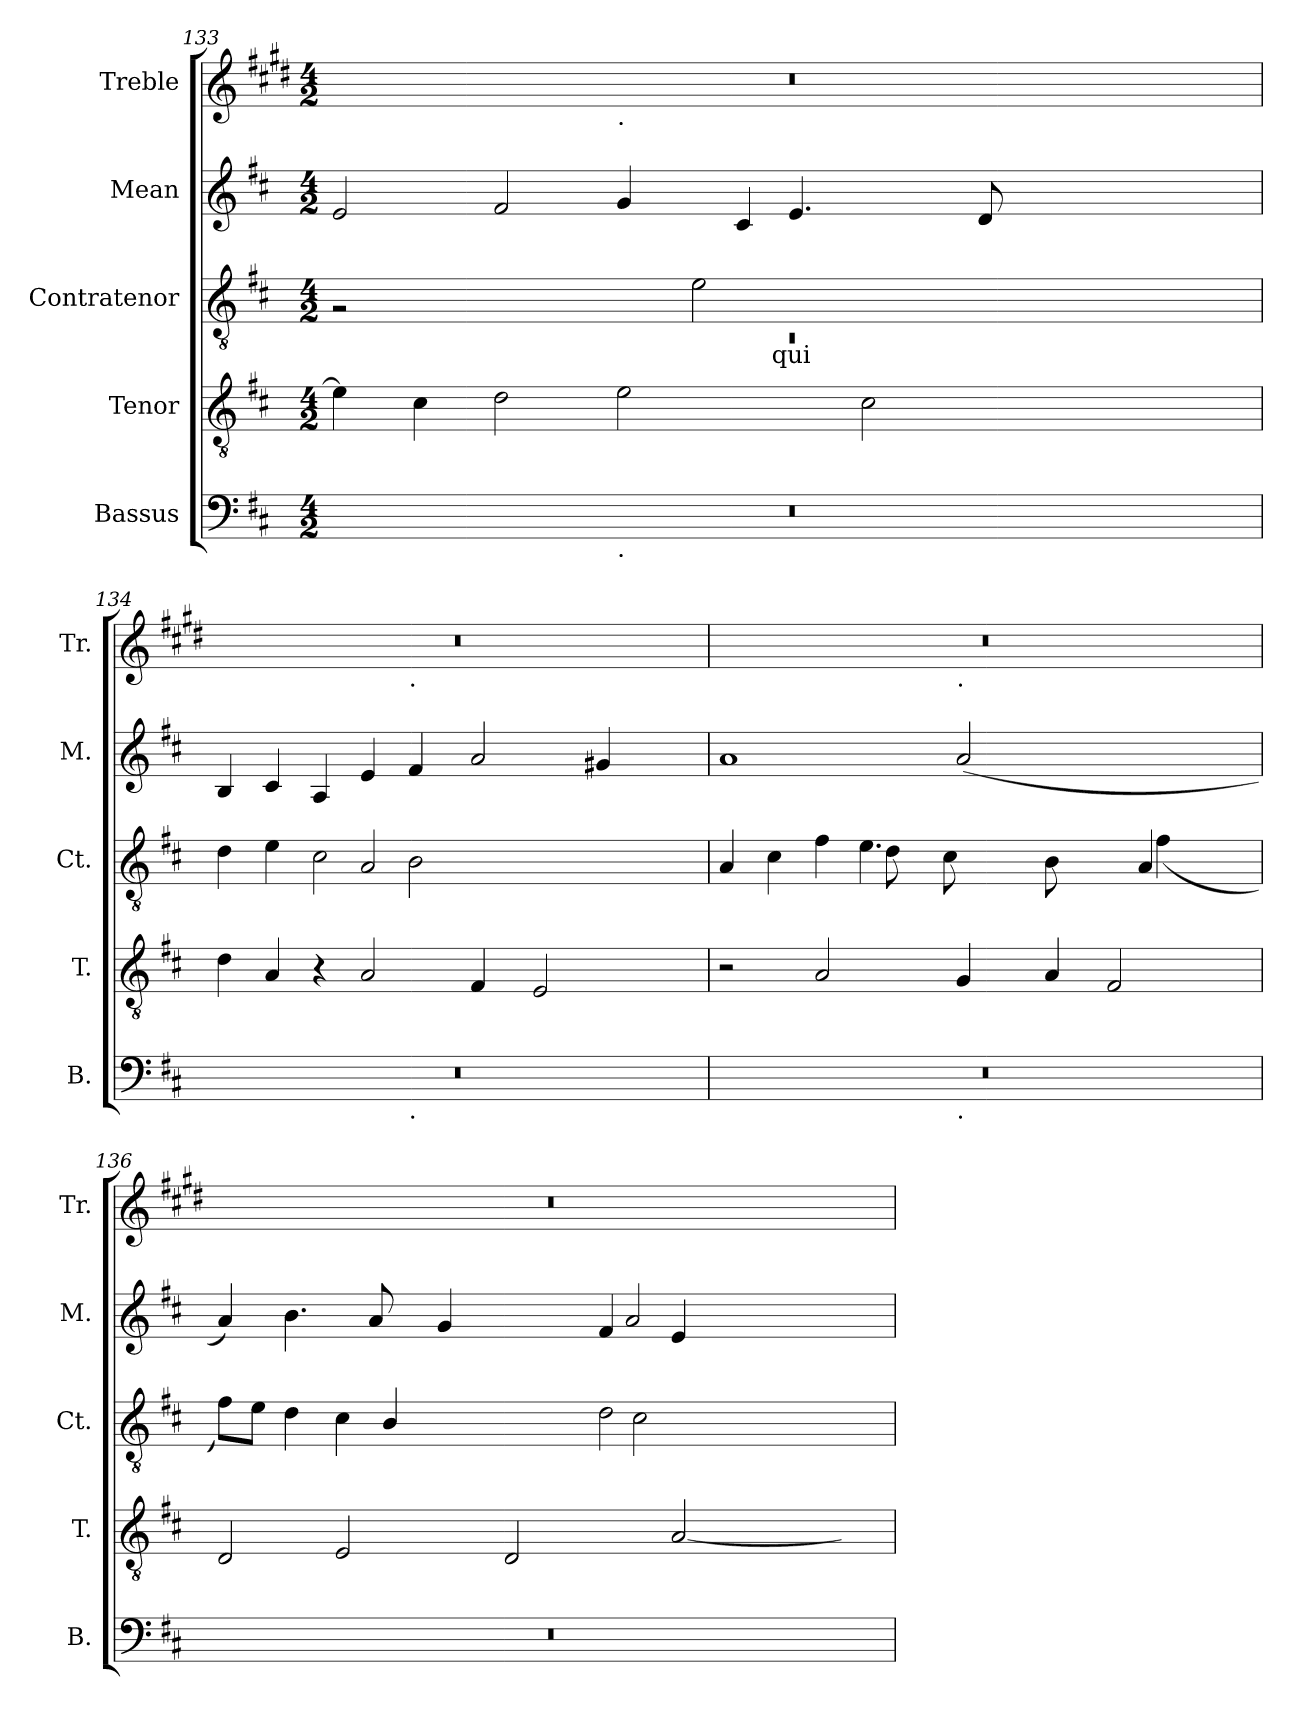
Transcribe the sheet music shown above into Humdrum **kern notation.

**kern	**kern	**kern	**kern	**kern
*part5	*part4	*part3	*part2	*part1
*staff5	*staff4	*staff3	*staff2	*staff1
*I"Bassus	*I"Tenor	*I"Contratenor	*I"Mean	*I"Treble
*I'B.	*I'T.	*I'Ct.	*I'M.	*I'Tr.
*clefF4	*clefGv2	*clefGv2	*clefG2	*clefG2
*ITrd7c12	*	*	*	*ITrd1c2
*k[f#c#]	*k[f#c#]	*k[f#c#]	*k[f#c#]	*k[f#c#]
*D:	*D:	*D:	*D:	*D:
*M4/2	*M4/2	*M4/2	*M4/2	*M4/2
=133	=133	=133	=133	=133
*	*	*^	*	*
!	!	!	!LO:N:vis=1	!	!
*^	*	*^	*^	*^	*^
0r	1ryy	4e\]	1ryy	0rC	2r	1ryy	2e/	4096%5461ryy	0r	1ryy
.	.	4c#\	.	.	.	.	.	.	.	.
.	.	2d\	.	.	2ryy	.	2f#/	.	.	.
!	!	!	!	!	!	!	!	!	!	!LO:TX:b:t=.
!	!LO:TX:b:t=.	!	!	!	!	!	!	!	!	!
.	1ryy	2e\	4ryy	.	8ryy	4ryy	4g/	.	.	1ryy
.	.	.	.	.	32ryy	.	.	.	.	.
.	.	.	.	.	2e\	.	.	.	.	.
.	.	.	16.ryy	.	.	16ryy	4c#/	.	.	.
!	!	!	!	!	!	!LO:TX:b:t=qui	!	!	!	!
.	.	.	.	.	.	2ryy	.	.	.	.
.	.	.	.	.	.	.	.	4.e/	.	.
.	.	.	2ryy	.	.	.	.	.	.	.
.	.	2c#\	.	.	.	.	8ryy	.	.	.
.	.	.	.	.	.	.	32ryy	.	.	.
.	.	.	.	.	4ryy	.	128ryy	.	.	.
.	.	.	.	.	.	.	512ryy	.	.	.
.	.	.	.	.	.	.	2048.ryy	.	.	.
.	.	.	.	.	.	.	4ryy	.	.	.
.	.	.	.	.	.	.	.	8d/	.	.
.	.	.	.	.	.	8.ryy	.	.	.	.
.	.	.	.	.	.	.	.	8ryy	.	.
.	.	.	8ryy	.	.	.	.	.	.	.
.	.	.	.	.	16.ryy	.	.	.	.	.
.	.	.	.	.	.	.	16ryy	.	.	.
.	.	.	.	.	.	.	.	32ryy	.	.
.	.	.	32ryy	.	.	.	.	.	.	.
.	.	.	.	.	.	.	64ryy	.	.	.
.	.	.	.	.	.	.	.	128ryy	.	.
.	.	.	.	.	.	.	256ryy	.	.	.
.	.	.	.	.	.	.	.	512ryy	.	.
.	.	.	.	.	.	.	1024ryy	.	.	.
.	.	.	.	.	.	.	.	2048.ryy	.	.
.	.	.	.	.	.	.	4096ryy	.	.	.
*	*	*	*	*v	*v	*v	*	*	*	*
=134	=134	=134	=134	=134	=134	=134	=134	=134
*	*	*	*	*	*^	*^	*	*
0r	1ryy	4d\	4d\	2.ryy	4B/	1ryy	1ryy	1ryy	0r	1ryy
.	.	4A/	4e\	.	4c#/	.	.	.	.	.
.	.	4r	2c#\	.	4A/	.	.	.	.	.
.	.	2A/	.	2A/	4e/	.	.	.	.	.
!	!	!	!	!	!	!	!	!	!	!LO:TX:b:t=.
!	!LO:TX:b:t=.	!	!	!	!	!	!	!	!	!
.	1ryy	.	2B\	.	4096%341ryy	4f#/	4ryy	2ryy	.	1ryy
.	.	.	.	.	2ryy	.	.	.	.	.
.	.	4F#/	.	2ryy	.	4096%341ryy	2a/	.	.	.
.	.	.	.	.	.	2ryy	.	.	.	.
.	.	2E/	2ryy	.	.	.	.	8ryy	.	.
.	.	.	.	.	4ryy	.	.	.	.	.
.	.	.	.	.	.	.	.	32ryy	.	.
.	.	.	.	.	.	.	.	128ryy	.	.
.	.	.	.	.	.	.	.	512ryy	.	.
.	.	.	.	.	.	.	.	2048.ryy	.	.
.	.	.	.	.	.	.	.	4g#/	.	.
.	.	.	.	4ryy	.	.	4096%341ryy	.	.	.
.	.	.	.	.	8ryy	8ryy	8ryy	.	.	.
.	.	.	.	.	.	.	.	4096%341ryy	.	.
.	.	.	.	.	32ryy	32ryy	32ryy	.	.	.
.	.	.	.	.	128ryy	128ryy	128ryy	.	.	.
.	.	.	.	.	512ryy	512ryy	512ryy	.	.	.
.	.	.	.	.	2048.ryy	2048.ryy	2048.ryy	.	.	.
*	*	*	*	*	*v	*v	*v	*v	*	*
=135	=135	=135	=135	=135	=135	=135	=135
*	*	*	*^	*^	*	*	*
0r	1ryy	2r	4A/	2ryy	1ryy	1ryy	1a	0r	1ryy
.	.	.	4c#\	.	.	.	.	.	.
.	.	2A/	4f#\	8ryy	.	.	.	.	.
.	.	.	.	32ryy	.	.	.	.	.
.	.	.	.	4.e\	.	.	.	.	.
.	.	.	8d\	.	.	.	.	.	.
.	.	.	16.ryy	.	.	.	.	.	.
.	.	.	8c#\	.	.	.	.	.	.
!	!	!	!	!	!	!	!	!	!LO:TX:b:t=.
!	!LO:TX:b:t=.	!	!	!	!	!	!	!	!
.	1ryy	4G/	.	.	4ryy	2ryy	(<2a/	.	1ryy
.	.	.	.	16.ryy	.	.	.	.	.
.	.	.	16.ryy	.	.	.	.	.	.
.	.	.	.	2..ryy	.	.	.	.	.
.	.	.	2ryy	.	.	.	.	.	.
.	.	4A/	.	.	8B\	.	.	.	.
.	.	.	.	.	4ryy	.	.	.	.
.	.	2F#/	.	.	.	8ryy	2ryy	.	.
.	.	.	.	.	4A/	32ryy	.	.	.
.	.	.	.	.	.	(>4f#\	.	.	.
.	.	.	4ryy	.	.	.	.	.	.
.	.	.	.	.	16.ryy	.	.	.	.
.	.	.	.	.	.	16.ryy	.	.	.
.	.	.	16ryy	.	.	.	.	.	.
.	.	.	.	.	32ryy	.	.	.	.
*v	*v	*	*	*	*v	*v	*	*v	*v
!!LO:PB:g=z
=136	=136	=136	=136	=136	=136	=136
*	*	*	*	*	*^	*
*	*	*	*	*	*	*^	*
0r	2D/	8f#\L)	2ryy	1ryy	4a/)	4096%3413ryy	4096%5461ryy	0r
.	.	8e\J	.	.	.	.	.	.
.	.	4d\	.	.	4.b\	.	.	.
.	2E/	4c#\	8ryy	.	.	.	.	.
.	.	.	32ryy	.	8a/	.	.	.
.	.	.	4B/	.	.	.	.	.
.	.	8ryy	.	.	8ryy	.	.	.
.	.	.	.	.	.	4g/	.	.
.	.	32ryy	.	.	32ryy	.	.	.
.	.	1ryy	4ryy	.	128ryy	.	.	.
.	.	.	.	.	512ryy	.	.	.
.	.	.	.	.	2048.ryy	.	.	.
.	.	.	.	.	1ryy	.	.	.
.	2D/	.	.	4ryy	.	.	.	.
.	.	.	.	.	.	8ryy	.	.
.	.	.	16.ryy	.	.	.	.	.
.	.	.	.	.	.	32ryy	.	.
.	.	.	.	.	.	128ryy	.	.
.	.	.	.	.	.	512ryy	.	.
.	.	.	.	.	.	2048.ryy	.	.
.	.	.	2d\	16.ryy	.	4f#/	.	.
.	.	.	.	.	.	.	2a/	.
.	.	.	.	2c#\	.	.	.	.
.	[<2A/	.	.	.	.	4e/	.	.
.	.	.	8ryy	.	.	8ryy	.	.
.	.	.	.	.	.	.	8ryy	.
.	.	.	.	8ryy	.	.	.	.
.	.	.	32ryy	.	.	32ryy	.	.
.	.	16.ryy	16.ryy	.	.	128ryy	.	.
.	.	.	.	.	.	512ryy	.	.
.	.	.	.	.	.	2048.ryy	.	.
.	.	.	.	.	16ryy	16ryy	.	.
.	.	.	.	.	.	.	32ryy	.
.	.	.	.	32ryy	.	.	.	.
.	.	.	.	.	64ryy	64ryy	.	.
.	.	.	.	.	.	.	128ryy	.
.	.	.	.	.	256ryy	256ryy	.	.
.	.	.	.	.	.	.	512ryy	.
.	.	.	.	.	1024ryy	1024ryy	.	.
.	.	.	.	.	.	.	2048.ryy	.
.	.	.	.	.	4096ryy	4096ryy	.	.
*	*	*v	*v	*v	*	*	*	*
*	*	*	*v	*v	*v	*
=	=	=	=	=
*-	*-	*-	*-	*-
